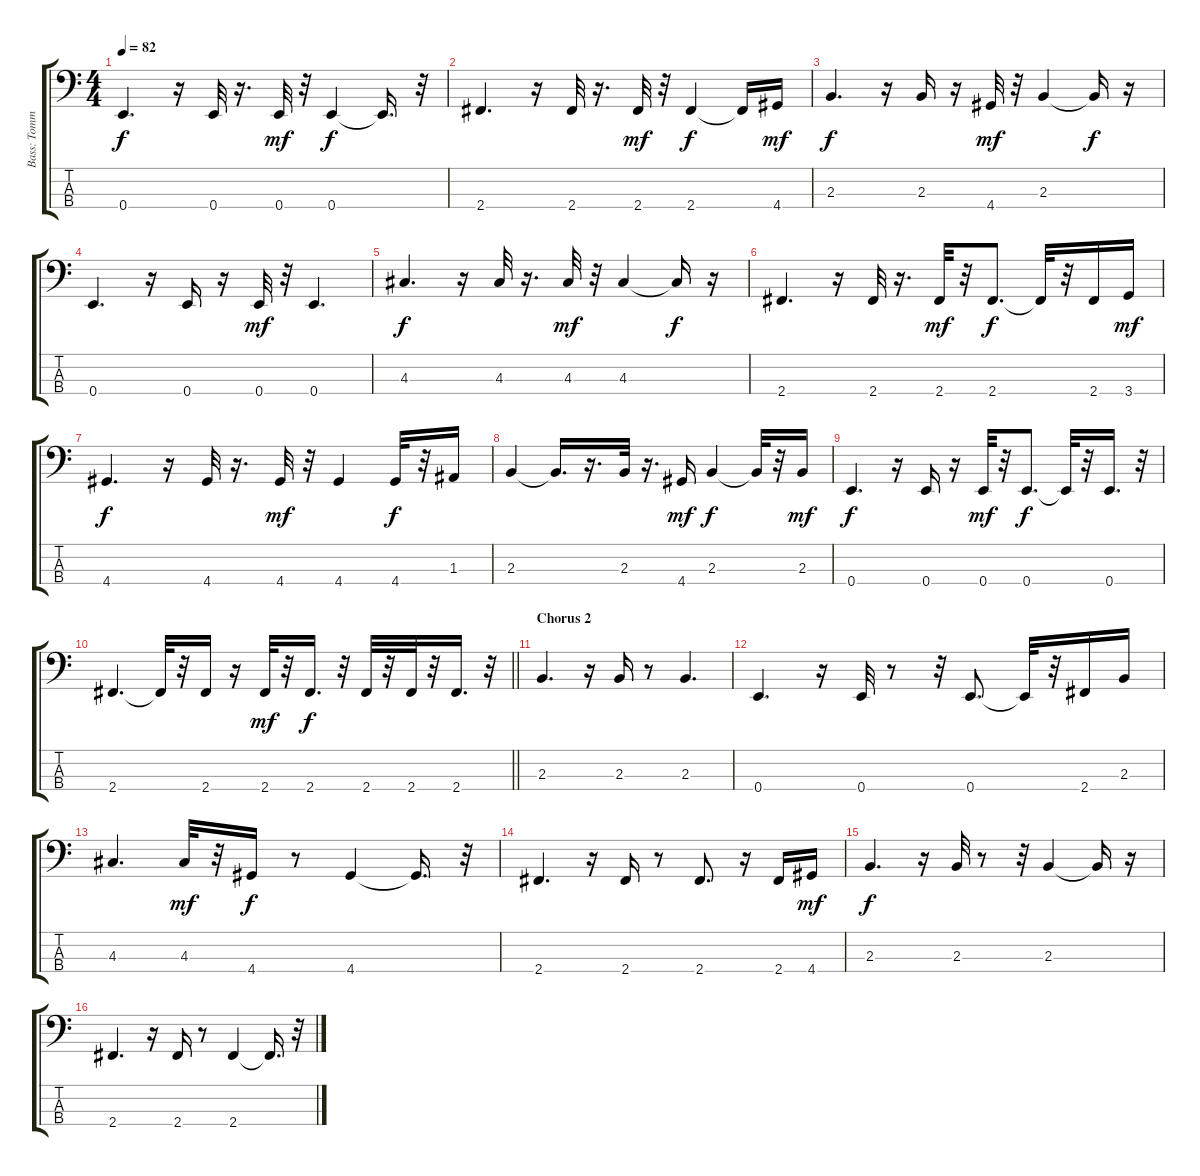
\track ("Bass: Tommy Cassemar" "Bass: Tomm") {instrument electricbassfinger}
\staff {score tabs}
\tuning (G2 D2 A1 E1) {hide}
\ts (4 4)
\tempo 82
\clef f4
\ks c
0.4.4{d dy f} r.16 0.4.32 r.16{d} 0.4.32{dy mf} r.32 0.4.4{dy f} 0.4{t}.16{d} r.32 |
2.4.4{d} r.16 2.4.32 r.16{d} 2.4.32{dy mf} r.32 2.4.4{dy f} 2.4{t}.16 4.4.16{dy mf} |
2.3.4{d dy f} r.16 2.3.16 r.16 4.4.32{dy mf} r.32 2.3.4 2.3{t}.16{dy f} r.16 |
0.4.4{d} r.16 0.4.16 r.16 0.4.32{dy mf} r.32 0.4.4{d} |
4.3.4{d dy f} r.16 4.3.32 r.16{d} 4.3.32{dy mf} r.32 4.3.4 4.3{t}.16{dy f} r.16 |
2.4.4{d} r.16 2.4.32 r.16{d} 2.4.32{dy mf} r.32 2.4.8{d dy f} 2.4{t}.32 r.32 2.4.16 3.4.16{dy mf} |
4.4.4{d dy f} r.16 4.4.32 r.16{d} 4.4.32{dy mf} r.32 4.4.4 4.4.32{dy f} r.32 1.3.16 |
2.3.4 2.3{t}.16{d} r.16{d} 2.3.32 r.16{d} 4.4.16{dy mf} 2.3.4{dy f} 2.3{t}.32 r.32 2.3.16{dy mf} |
0.4.4{d dy f} r.16 0.4.16 r.16 0.4.32{dy mf} r.32 0.4.8{d dy f} 0.4{t}.32 r.32 0.4.16{d} r.32 |
\barLineRight lightlight
2.4.4{d} 2.4{t}.32 r.32 2.4.16 r.16 2.4.32{dy mf} r.32 2.4.16{d dy f} r.32 2.4.32 r.32 2.4.32 r.32 2.4.16{d} r.32 |
\section ("" "Chorus 2")
2.3.4{d} r.16 2.3.16 r.8 2.3.4{d} |
0.4.4{d} r.16 0.4.32 r.8 r.32 0.4.8{d} 0.4{t}.32 r.32 2.4.16 2.3.16 |
4.3.4{d} 4.3.32{dy mf} r.32 4.4.16{dy f} r.8 4.4.4 4.4{t}.16{d} r.32 |
2.4.4{d} r.16 2.4.16 r.8 2.4.8{d} r.16 2.4.16 4.4.16{dy mf} |
2.3.4{d dy f} r.16 2.3.32 r.8 r.32 2.3.4 2.3{t}.16 r.16 |
2.4.4{d} r.16 2.4.16 r.8 2.4.4 2.4{t}.16{d} r.32
